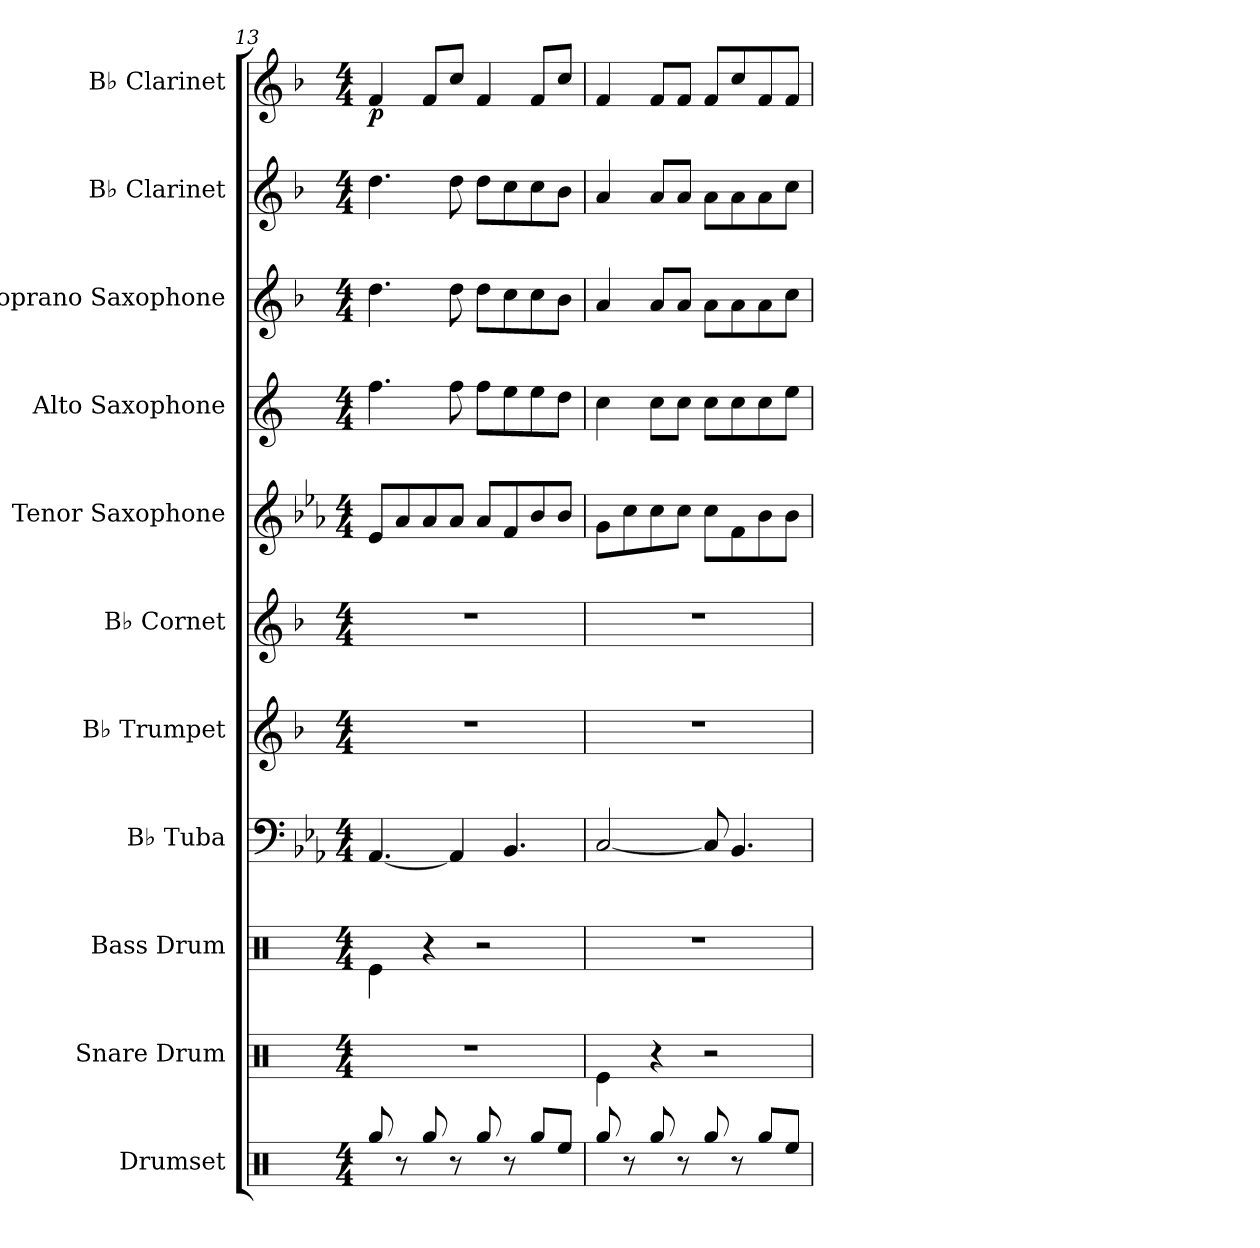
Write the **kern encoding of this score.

**kern	**kern	**kern	**kern	**kern	**kern	**kern	**kern	**kern	**kern	**kern	**dynam
*part11	*part10	*part9	*part8	*part7	*part6	*part5	*part4	*part3	*part2	*part1	*part1
*staff11	*staff10	*staff9	*staff8	*staff7	*staff6	*staff5	*staff4	*staff3	*staff2	*staff1	*staff1
*I"Drumset	*I"Snare Drum	*I"Bass Drum	*I"B♭ Tuba	*I"B♭ Trumpet	*I"B♭ Cornet	*I"Tenor Saxophone	*I"Alto Saxophone	*I"Soprano Saxophone	*I"B♭ Clarinet	*I"B♭ Clarinet	*
*I'Drs.	*I'Sn. Dr.	*I'B. Dr.	*I'B♭ Tu.	*I'B♭ Tpt.	*I'B♭ Cnt.	*I'T. Sax.	*I'A. Sax.	*I'S. Sax.	*I'B♭ Cl.	*I'B♭ Cl.	*
!!LO:PB:g=z
*clefX	*clefX	*clefX	*clefF4	*clefG2	*clefG2	*clefG2	*clefG2	*clefG2	*clefG2	*clefG2	*
*	*	*	*	*ITrd1c2	*ITrd1c2	*ITrd8c14	*ITrd5c9	*ITrd1c2	*ITrd1c2	*ITrd1c2	*
*k[]	*k[]	*k[]	*k[b-e-a-]	*k[b-e-a-]	*k[b-e-a-]	*k[b-e-a-]	*k[b-e-a-]	*k[b-e-a-]	*k[b-e-a-]	*k[b-e-a-]	*
*M4/4	*M4/4	*M4/4	*M4/4	*M4/4	*M4/4	*M4/4	*M4/4	*M4/4	*M4/4	*M4/4	*
=13	=13	=13	=13	=13	=13	=13	=13	=13	=13	=13	=13
!	!	!	!	!	!	!	!	!	!	!	!LO:DY:b
8Rgg/	1r	4Re\	[4.AA-/	1r	1r	8E-/L	4.a-\	4.cc\	4.cc\	4e-/	p
8r	.	.	.	.	.	8A-/	.	.	.	.	.
8Rgg/	.	4r	.	.	.	8A-/	.	.	.	8e-/L	.
8r	.	.	4AA-/]	.	.	8A-/J	8a-\	8cc\	8cc\	8b-/J	.
8Rgg/	.	2r	.	.	.	8A-/L	8a-\L	8cc\L	8cc\L	4e-/	.
8r	.	.	4.BB-/	.	.	8F/	8g\	8b-\	8b-\	.	.
8Rgg/L	.	.	.	.	.	8B-/	8g\	8b-\	8b-\	8e-/L	.
8Ree/J	.	.	.	.	.	8B-/J	8f\J	8a-\J	8a-\J	8b-/J	.
=14	=14	=14	=14	=14	=14	=14	=14	=14	=14	=14	=14
8Rgg/	4Re\	1r	[2C/	1r	1r	8G\L	4e-\	4g/	4g/	4e-/	.
8r	.	.	.	.	.	8c\	.	.	.	.	.
8Rgg/	4r	.	.	.	.	8c\	8e-\L	8g/L	8g/L	8e-/L	.
8r	.	.	.	.	.	8c\J	8e-\J	8g/J	8g/J	8e-/J	.
8Rgg/	2r	.	8C/]	.	.	8c\L	8e-\L	8g\L	8g\L	8e-/L	.
8r	.	.	4.BB-/	.	.	8F\	8e-\	8g\	8g\	8b-/	.
8Rgg/L	.	.	.	.	.	8B-\	8e-\	8g\	8g\	8e-/	.
8Ree/J	.	.	.	.	.	8B-\J	8g\J	8b-\J	8b-\J	8e-/J	.
=	=	=	=	=	=	=	=	=	=	=	=
*-	*-	*-	*-	*-	*-	*-	*-	*-	*-	*-	*-
